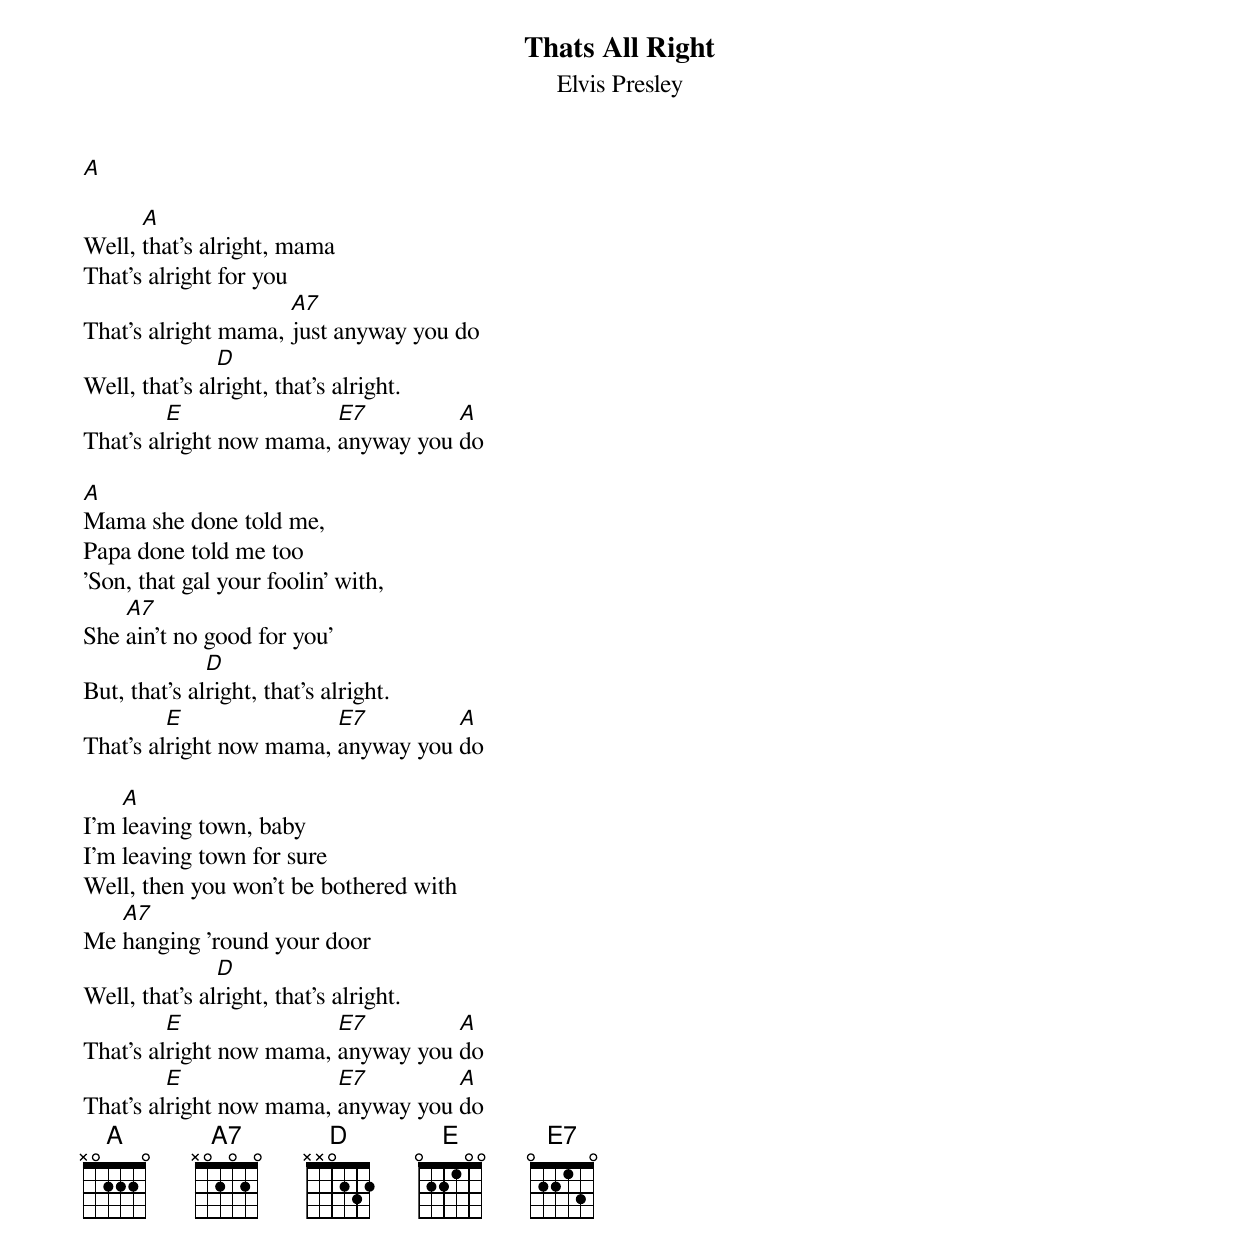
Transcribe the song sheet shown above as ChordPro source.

{title: Thats All Right}
{subtitle: Elvis Presley}

[A]

Well, [A]that's alright, mama
That's alright for you
That's alright mama, [A7]just anyway you do
Well, that's al[D]right, that's alright.
That's al[E]right now mama, [E7]anyway you [A]do

[A]Mama she done told me,
Papa done told me too
'Son, that gal your foolin' with,
She [A7]ain't no good for you'
But, that's al[D]right, that's alright.
That's al[E]right now mama, [E7]anyway you [A]do

I'm [A]leaving town, baby
I'm leaving town for sure
Well, then you won’t be bothered with
Me [A7]hanging 'round your door
Well, that's al[D]right, that's alright.
That's al[E]right now mama, [E7]anyway you [A]do
That's al[E]right now mama, [E7]anyway you [A]do
